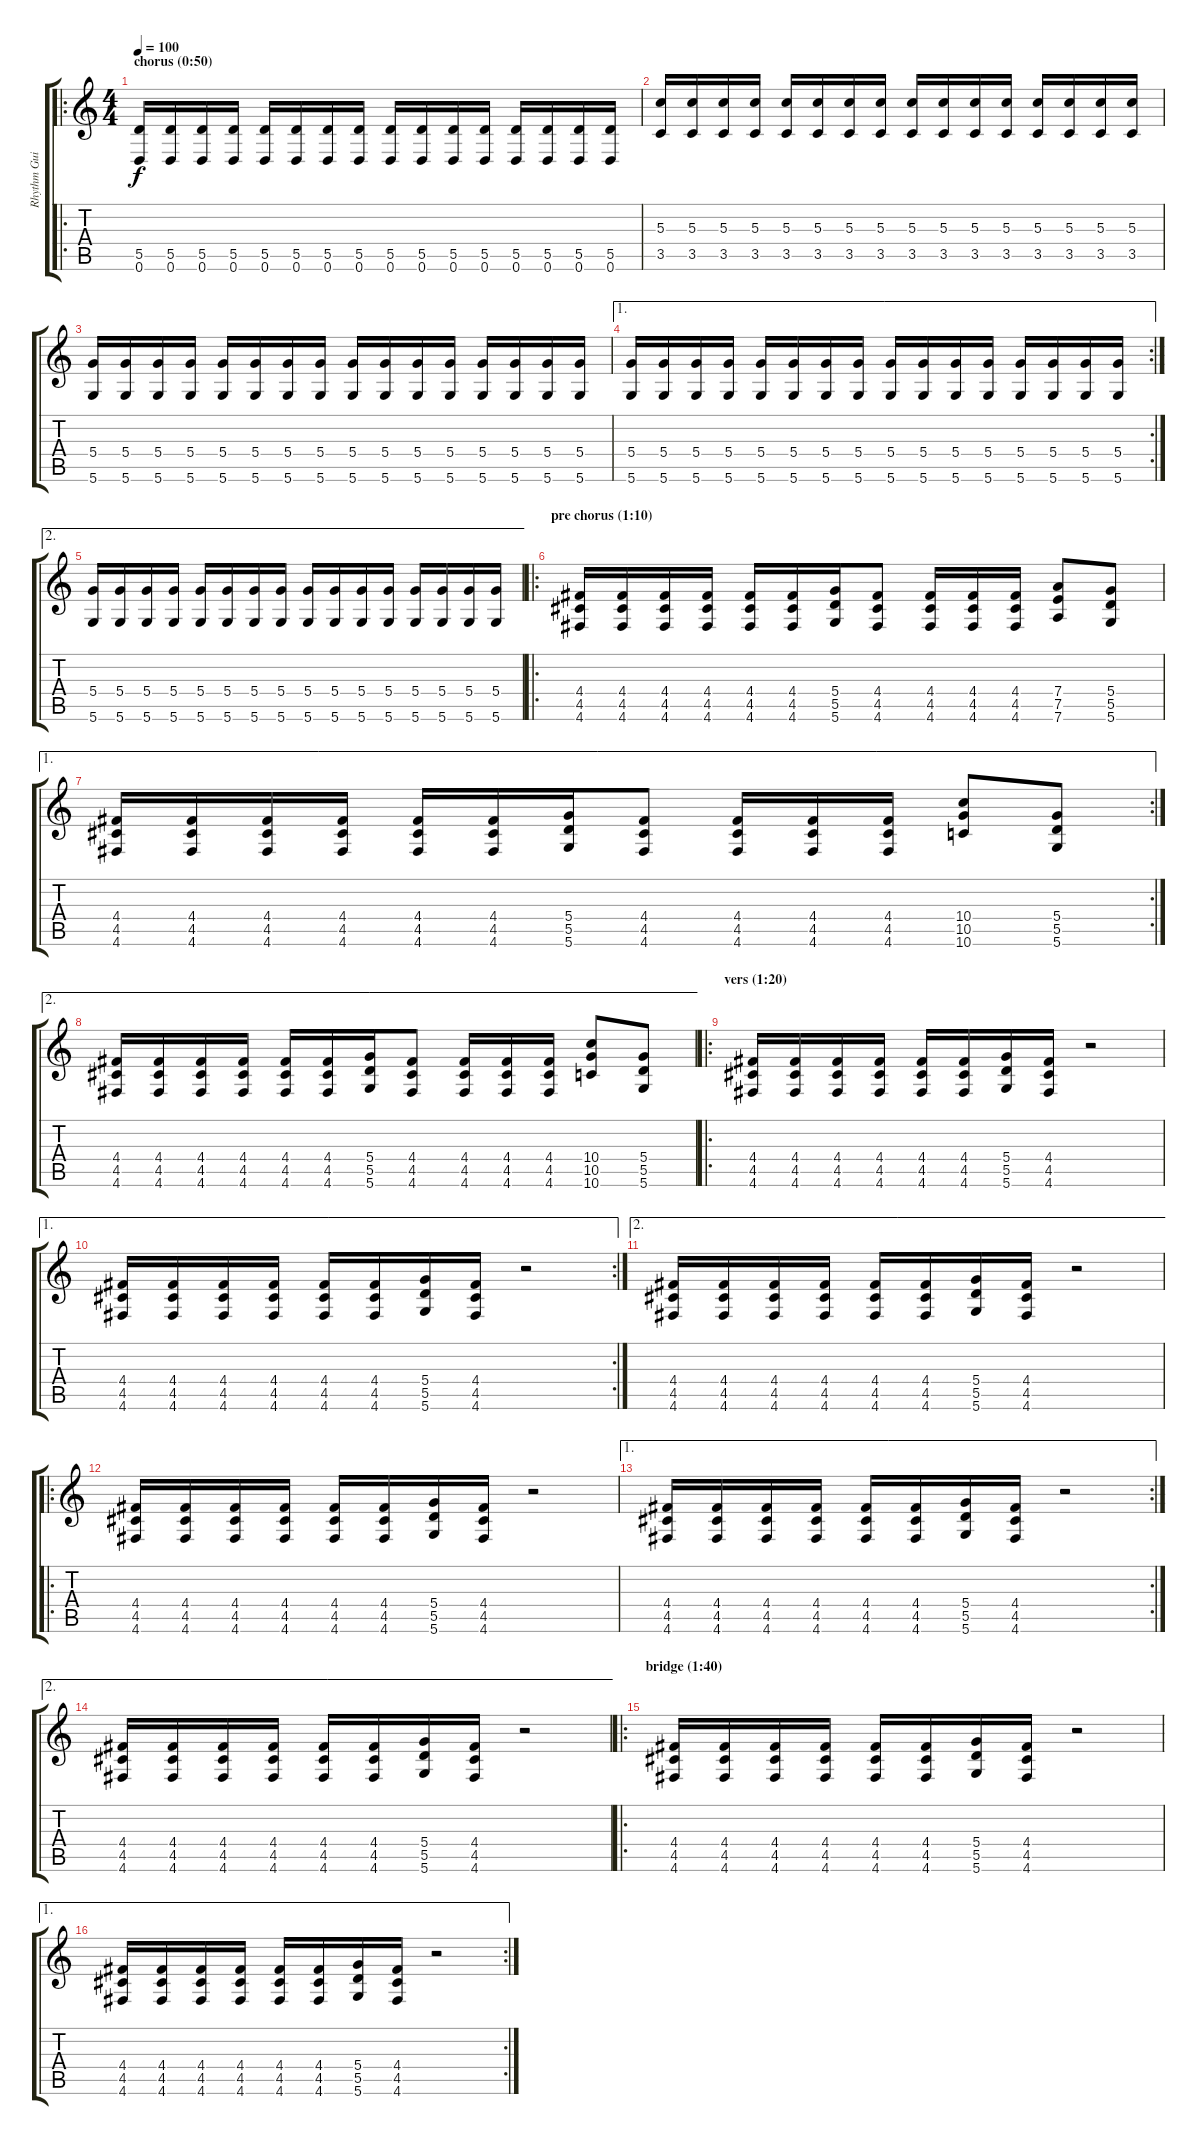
\track ("Rhythm Guitar (Dave)" "Rhythm Gui") {instrument overdrivenguitar}
\staff {score tabs}
\tuning (E4 B3 G3 D3 A2 D2) {hide}
\ro
\ts (4 4)
\section ("" "chorus (0:50)")
\tempo 100
\clef g2
\ks c
(5.5 0.6).16{dy f} (5.5 0.6).16 (5.5 0.6).16 (5.5 0.6).16 (5.5 0.6).16 (5.5 0.6).16 (5.5 0.6).16 (5.5 0.6).16 (5.5 0.6).16 (5.5 0.6).16 (5.5 0.6).16 (5.5 0.6).16 (5.5 0.6).16 (5.5 0.6).16 (5.5 0.6).16 (5.5 0.6).16 |
(5.3 3.5).16 (5.3 3.5).16 (5.3 3.5).16 (5.3 3.5).16 (5.3 3.5).16 (5.3 3.5).16 (5.3 3.5).16 (5.3 3.5).16 (5.3 3.5).16 (5.3 3.5).16 (5.3 3.5).16 (5.3 3.5).16 (5.3 3.5).16 (5.3 3.5).16 (5.3 3.5).16 (5.3 3.5).16 |
(5.4 5.6).16 (5.4 5.6).16 (5.4 5.6).16 (5.4 5.6).16 (5.4 5.6).16 (5.4 5.6).16 (5.4 5.6).16 (5.4 5.6).16 (5.4 5.6).16 (5.4 5.6).16 (5.4 5.6).16 (5.4 5.6).16 (5.4 5.6).16 (5.4 5.6).16 (5.4 5.6).16 (5.4 5.6).16 |
\ae 1
\rc 2
(5.4 5.6).16 (5.4 5.6).16 (5.4 5.6).16 (5.4 5.6).16 (5.4 5.6).16 (5.4 5.6).16 (5.4 5.6).16 (5.4 5.6).16 (5.4 5.6).16 (5.4 5.6).16 (5.4 5.6).16 (5.4 5.6).16 (5.4 5.6).16 (5.4 5.6).16 (5.4 5.6).16 (5.4 5.6).16 |
\ae 2
(5.4 5.6).16 (5.4 5.6).16 (5.4 5.6).16 (5.4 5.6).16 (5.4 5.6).16 (5.4 5.6).16 (5.4 5.6).16 (5.4 5.6).16 (5.4 5.6).16 (5.4 5.6).16 (5.4 5.6).16 (5.4 5.6).16 (5.4 5.6).16 (5.4 5.6).16 (5.4 5.6).16 (5.4 5.6).16 |
\ro
\section ("" "pre chorus (1:10)")
(4.4 4.5 4.6).16 (4.4 4.5 4.6).16 (4.4 4.5 4.6).16 (4.4 4.5 4.6).16 (4.4 4.5 4.6).16 (4.4 4.5 4.6).16 (5.4 5.5 5.6).16 (4.4 4.5 4.6).8 (4.4 4.5 4.6).16 (4.4 4.5 4.6).16 (4.4 4.5 4.6).16 (7.4 7.5 7.6).8 (5.4 5.5 5.6).8 |
\ae 1
\rc 2
(4.4 4.5 4.6).16 (4.4 4.5 4.6).16 (4.4 4.5 4.6).16 (4.4 4.5 4.6).16 (4.4 4.5 4.6).16 (4.4 4.5 4.6).16 (5.4 5.5 5.6).16 (4.4 4.5 4.6).8 (4.4 4.5 4.6).16 (4.4 4.5 4.6).16 (4.4 4.5 4.6).16 (10.4 10.5 10.6).8 (5.4 5.5 5.6).8 |
\ae 2
(4.4 4.5 4.6).16 (4.4 4.5 4.6).16 (4.4 4.5 4.6).16 (4.4 4.5 4.6).16 (4.4 4.5 4.6).16 (4.4 4.5 4.6).16 (5.4 5.5 5.6).16 (4.4 4.5 4.6).8 (4.4 4.5 4.6).16 (4.4 4.5 4.6).16 (4.4 4.5 4.6).16 (10.4 10.5 10.6).8 (5.4 5.5 5.6).8 |
\ro
\section ("" "vers (1:20)")
(4.4 4.5 4.6).16{instrument overdrivenguitar} (4.4 4.5 4.6).16 (4.4 4.5 4.6).16 (4.4 4.5 4.6).16 (4.4 4.5 4.6).16 (4.4 4.5 4.6).16 (5.4 5.5 5.6).16 (4.4 4.5 4.6).16 r.2 |
\ae 1
\rc 2
(4.4 4.5 4.6).16 (4.4 4.5 4.6).16 (4.4 4.5 4.6).16 (4.4 4.5 4.6).16 (4.4 4.5 4.6).16 (4.4 4.5 4.6).16 (5.4 5.5 5.6).16 (4.4 4.5 4.6).16 r.2 |
\ae 2
(4.4 4.5 4.6).16 (4.4 4.5 4.6).16 (4.4 4.5 4.6).16 (4.4 4.5 4.6).16 (4.4 4.5 4.6).16 (4.4 4.5 4.6).16 (5.4 5.5 5.6).16 (4.4 4.5 4.6).16 r.2 |
\ro
(4.4 4.5 4.6).16 (4.4 4.5 4.6).16 (4.4 4.5 4.6).16 (4.4 4.5 4.6).16 (4.4 4.5 4.6).16 (4.4 4.5 4.6).16 (5.4 5.5 5.6).16 (4.4 4.5 4.6).16 r.2 |
\ae 1
\rc 2
(4.4 4.5 4.6).16 (4.4 4.5 4.6).16 (4.4 4.5 4.6).16 (4.4 4.5 4.6).16 (4.4 4.5 4.6).16 (4.4 4.5 4.6).16 (5.4 5.5 5.6).16 (4.4 4.5 4.6).16 r.2 |
\ae 2
(4.4 4.5 4.6).16 (4.4 4.5 4.6).16 (4.4 4.5 4.6).16 (4.4 4.5 4.6).16 (4.4 4.5 4.6).16 (4.4 4.5 4.6).16 (5.4 5.5 5.6).16 (4.4 4.5 4.6).16 r.2 |
\ro
\section ("" "bridge (1:40)")
(4.4 4.5 4.6).16 (4.4 4.5 4.6).16 (4.4 4.5 4.6).16 (4.4 4.5 4.6).16 (4.4 4.5 4.6).16 (4.4 4.5 4.6).16 (5.4 5.5 5.6).16 (4.4 4.5 4.6).16 r.2 |
\ae 1
\rc 2
(4.4 4.5 4.6).16 (4.4 4.5 4.6).16 (4.4 4.5 4.6).16 (4.4 4.5 4.6).16 (4.4 4.5 4.6).16 (4.4 4.5 4.6).16 (5.4 5.5 5.6).16 (4.4 4.5 4.6).16 r.2
